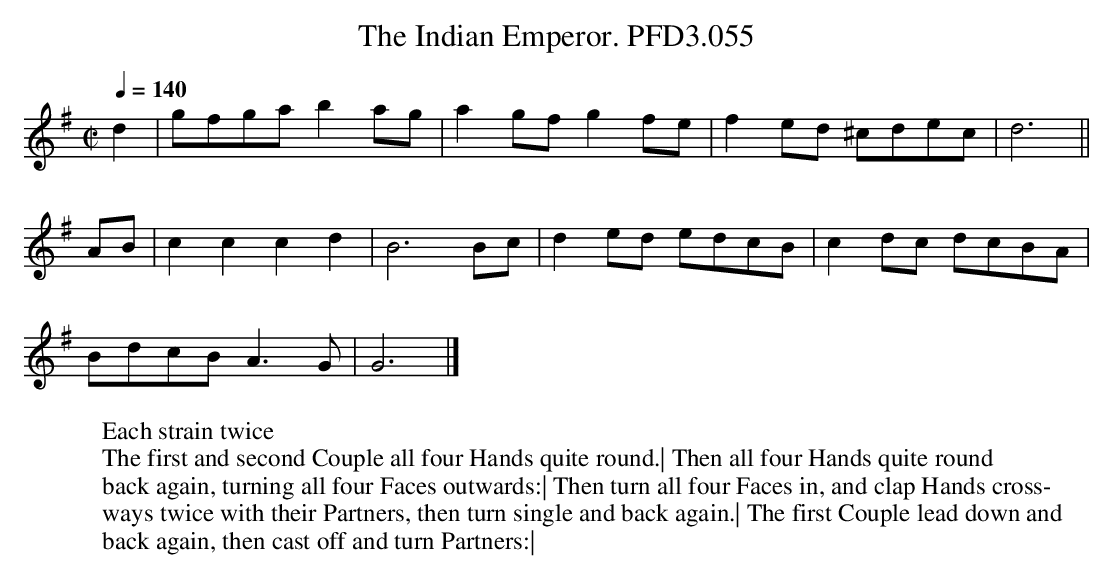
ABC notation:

X:1
T:Indian Emperor. PFD3.055, The
M:C|
L:1/4
Q:1/4=140
K:G
d|g/f/g/a/ ba/g/|ag/f/gf/e/|fe/d/ ^c/d/e/c/|d3||
A/B/|cccd|B3B/c/|de/d/ e/d/c/B/|cd/c/ d/c/B/A/|
B/d/c/B/ A>G|G3|]
W:Each strain twice
W:The first and second Couple all four Hands quite round.| Then all four Hands quite round
W:back again, turning all four Faces outwards:| Then turn all four Faces in, and clap Hands cross-
W:ways twice with their Partners, then turn single and back again.| The first Couple lead down and
W:back again, then cast off and turn Partners:|
